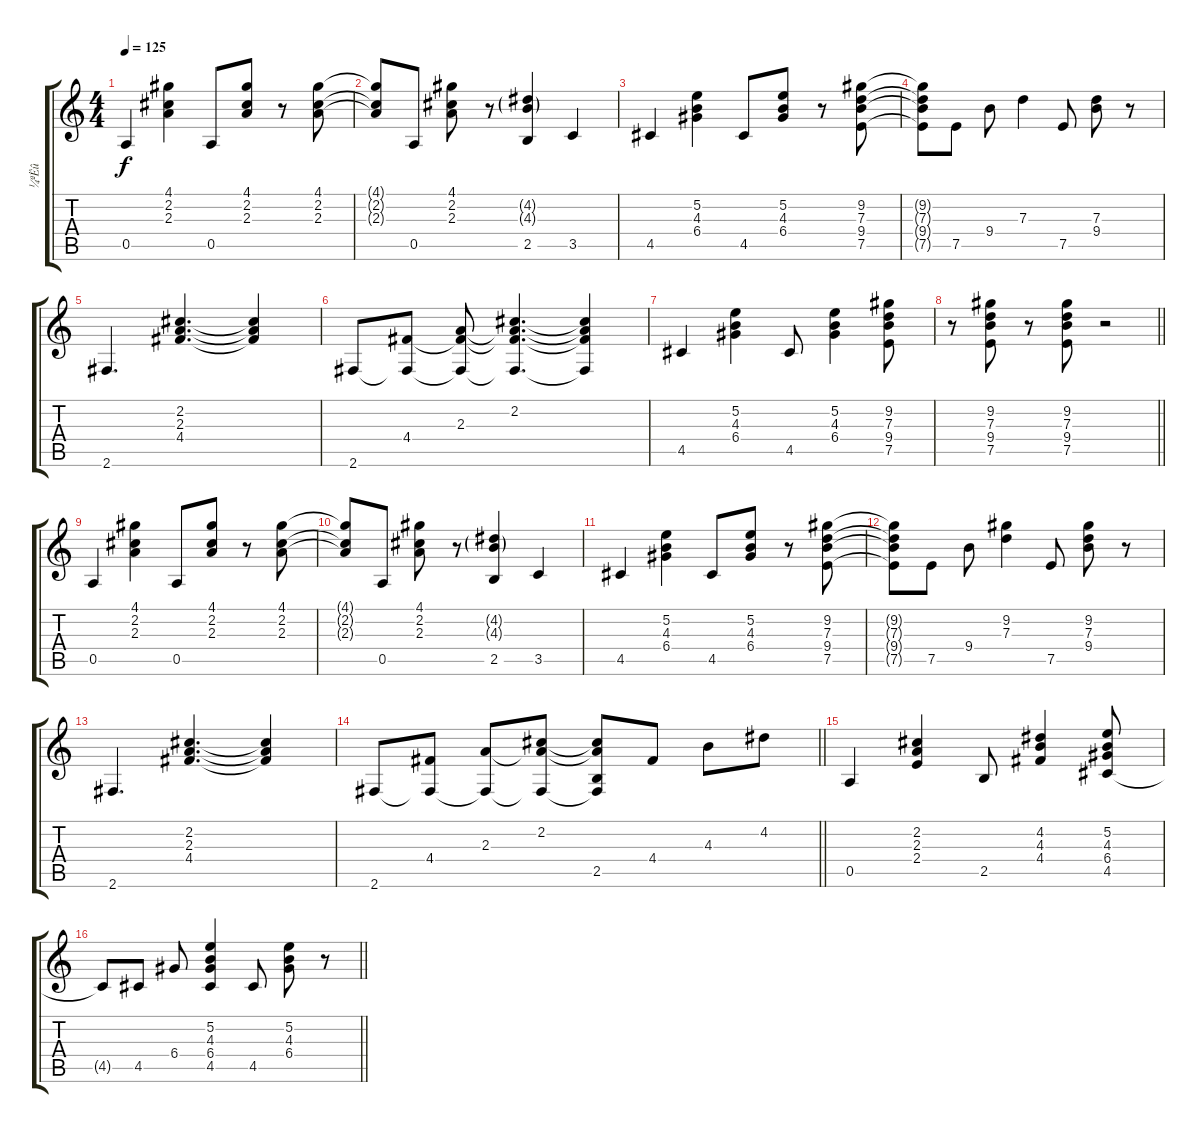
\track ("¼ªËû" "¼ªËû") {instrument acousticguitarsteel}
\staff {score tabs}
\tuning (E4 B3 G3 D3 A2 E2) {hide}
\ts (4 4)
\tempo 125
\clef g2
\ks c
0.5.4{dy f} (4.1 2.2 2.3).4 0.5.8 (4.1 2.2 2.3).8 r.8 (4.1 2.2 2.3).8 |
(4.1{t} 2.2{t} 2.3{t}).8 0.5.8 (4.1 2.2 2.3).8 r.8 (4.2{g} 4.3{g} 2.5).4 3.5.4 |
4.5.4 (5.2 4.3 6.4).4 4.5.8 (5.2 4.3 6.4).8 r.8 (9.2 7.3 9.4 7.5).8 |
(9.2{t} 7.3{t} 9.4{t} 7.5{t}).8 7.5.8 9.4.8 7.3.4 7.5.8 (7.3 9.4).8 r.8 |
2.6.4{d} (2.2 2.3 4.4).4{d} (2.2{t} 2.3{t} 4.4{t}).4 |
2.6.8 (4.4 2.6{t}).8 (2.3 4.4{t} 2.6{t}).8 (2.2 2.3{t} 4.4{t} 2.6{t}).4{d} (2.2{t} 2.3{t} 4.4{t} 2.6{t}).4 |
4.5.4 (5.2 4.3 6.4).4 4.5.8 (5.2 4.3 6.4).4 (9.2 7.3 9.4 7.5).8 |
\barLineRight lightlight
r.8 (9.2 7.3 9.4 7.5).8 r.8 (9.2 7.3 9.4 7.5).8 r.2 |
0.5.4 (4.1 2.2 2.3).4 0.5.8 (4.1 2.2 2.3).8 r.8 (4.1 2.2 2.3).8 |
(4.1{t} 2.2{t} 2.3{t}).8 0.5.8 (4.1 2.2 2.3).8 r.8 (4.2{g} 4.3{g} 2.5).4 3.5.4 |
4.5.4 (5.2 4.3 6.4).4 4.5.8 (5.2 4.3 6.4).8 r.8 (9.2 7.3 9.4 7.5).8 |
(9.2{t} 7.3{t} 9.4{t} 7.5{t}).8 7.5.8 9.4.8 (9.2 7.3).4 7.5.8 (9.2 7.3 9.4).8 r.8 |
2.6.4{d} (2.2 2.3 4.4).4{d} (2.2{t} 2.3{t} 4.4{t}).4 |
\barLineRight lightlight
2.6.8 (4.4 2.6{t}).8 (2.3 2.6{t}).8 (2.2 2.3{t} 2.6{t}).8 (2.2{t} 2.3{t} 2.5 2.6{t}).8 4.4.8 4.3.8 4.2.8 |
0.5.4 (2.2 2.3 2.4).4 2.5.8 (4.2 4.3 4.4).4 (5.2 4.3 6.4 4.5).8 |
\barLineRight lightlight
4.5{t}.8 4.5.8 6.4.8 (5.2 4.3 6.4 4.5).4 4.5.8 (5.2 4.3 6.4).8 r.8
